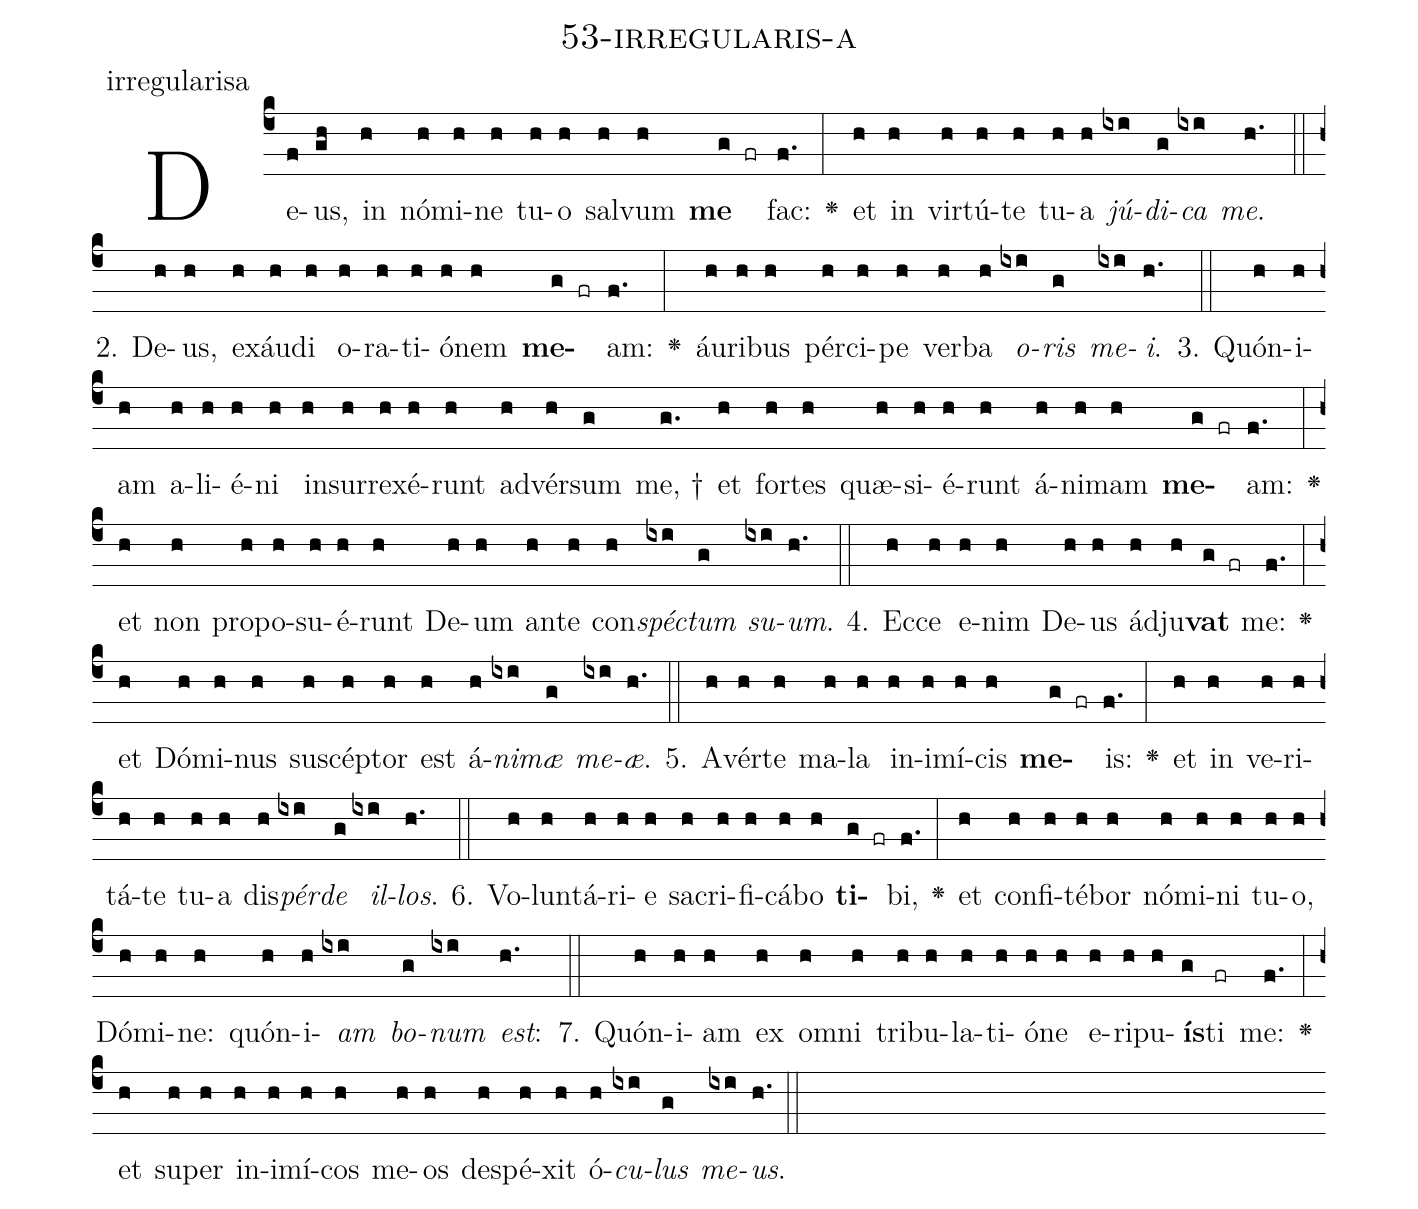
name: 53-irregularis-a;
annotation: irregularisa;
%%
(c4)De(f)us,(gh) in(h) nó(h)mi(h)ne(h) tu(h)o(h) sal(h)vum(h) <b>me</b>(g fr) fac:(f.) <v>\greheightstar</v>(:) et(h) in(h) vir(h)tú(h)te(h) tu(h)a(h) <i>jú</i>(ixi)<i>di</i>(g)<i>ca</i>(ixi) <i>me</i>.(h.) (::)
2. De(h)us,(h) ex(h)áu(h)di(h) o(h)ra(h)ti(h)ó(h)nem(h) <b>me</b>(g fr)am:(f.) <v>\greheightstar</v>(:) áu(h)ri(h)bus(h) pér(h)ci(h)pe(h) ver(h)ba(h) <i>o</i>(ixi)<i>ris</i>(g) <i>me</i>(ixi)<i>i</i>.(h.) (::)
3. Quón(h)i(h)am(h) a(h)li(h)é(h)ni(h) in(h)sur(h)re(h)xé(h)runt(h) ad(h)vér(h)sum(g) me, †(g.) et(h) for(h)tes(h) quæ(h)si(h)é(h)runt(h) á(h)ni(h)mam(h) <b>me</b>(g fr)am:(f.) <v>\greheightstar</v>(:) et(h) non(h) pro(h)po(h)su(h)é(h)runt(h) De(h)um(h) an(h)te(h) con(h)<i>spéc</i>(ixi)<i>tum</i>(g) <i>su</i>(ixi)<i>um</i>.(h.) (::)
4. Ec(h)ce(h) e(h)nim(h) De(h)us(h) ád(h)ju(h)<b>vat</b>(g fr) me:(f.) <v>\greheightstar</v>(:) et(h) Dó(h)mi(h)nus(h) su(h)scép(h)tor(h) est(h) á(h)<i>ni</i>(ixi)<i>mæ</i>(g) <i>me</i>(ixi)<i>æ</i>.(h.) (::)
5. A(h)vér(h)te(h) ma(h)la(h) in(h)i(h)mí(h)cis(h) <b>me</b>(g fr)is:(f.) <v>\greheightstar</v>(:) et(h) in(h) ve(h)ri(h)tá(h)te(h) tu(h)a(h) dis(h)<i>pér</i>(ixi)<i>de</i>(g) <i>il</i>(ixi)<i>los</i>.(h.) (::)
6. Vo(h)lun(h)tá(h)ri(h)e(h) sa(h)cri(h)fi(h)cá(h)bo(h) <b>ti</b>(g fr)bi,(f.) <v>\greheightstar</v>(:) et(h) con(h)fi(h)té(h)bor(h) nó(h)mi(h)ni(h) tu(h)o,(h) Dó(h)mi(h)ne:(h) quón(h)i(h)<i>am</i>(ixi) <i>bo</i>(g)<i>num</i>(ixi) <i>est</i>:(h.) (::)
7. Quón(h)i(h)am(h) ex(h) om(h)ni(h) tri(h)bu(h)la(h)ti(h)ó(h)ne(h) e(h)ri(h)pu(h)<b>ís</b>(g)ti(fr) me:(f.) <v>\greheightstar</v>(:) et(h) su(h)per(h) in(h)i(h)mí(h)cos(h) me(h)os(h) de(h)spé(h)xit(h) ó(h)<i>cu</i>(ixi)<i>lus</i>(g) <i>me</i>(ixi)<i>us</i>.(h.) (::)
